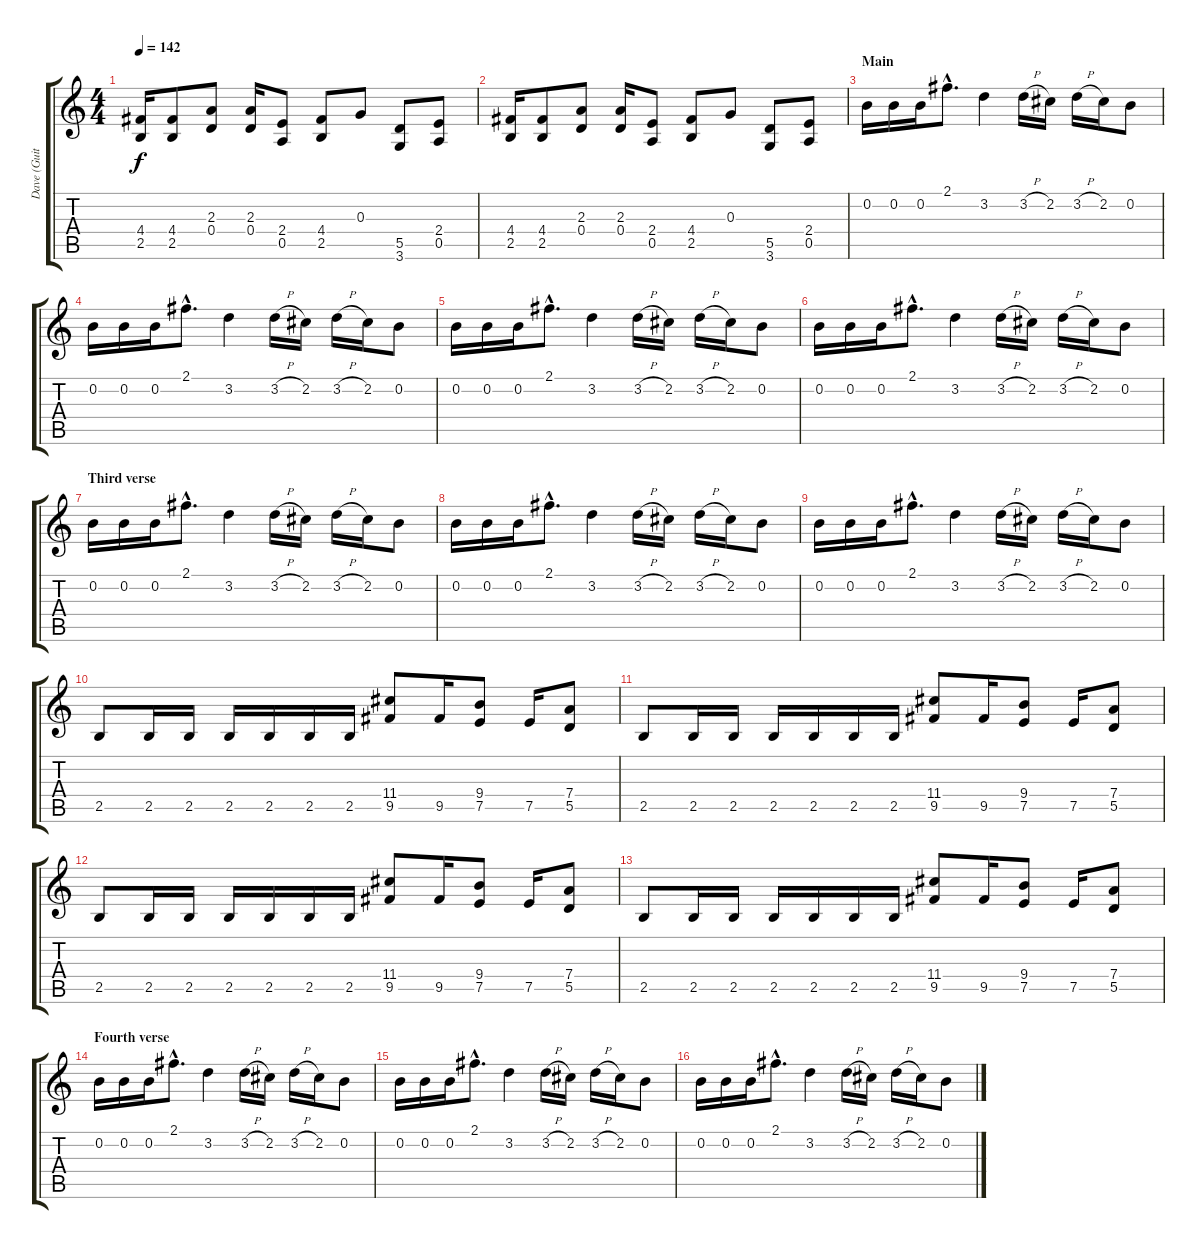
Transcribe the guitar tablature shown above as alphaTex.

\track ("Dave (Guitar)" "Dave (Guit") {instrument overdrivenguitar}
\staff {score tabs}
\tuning (E4 B3 G3 D3 A2 E2) {hide}
\ts (4 4)
\tempo 142
\clef g2
\ks c
(4.4 2.5).16{dy f} (4.4 2.5).8 (2.3 0.4).8 (2.3 0.4).16 (2.4 0.5).8 (4.4 2.5).8 0.3.8 (5.5 3.6).8 (2.4 0.5).8 |
(4.4 2.5).16 (4.4 2.5).8 (2.3 0.4).8 (2.3 0.4).16 (2.4 0.5).8 (4.4 2.5).8 0.3.8 (5.5 3.6).8 (2.4 0.5).8 |
\section ("" "Main")
0.2.16 0.2.16 0.2.16 2.1{hac}.8{d} 3.2.4 3.2{h}.16 2.2.16 3.2{h}.16 2.2.16 0.2.8 |
0.2.16 0.2.16 0.2.16 2.1{hac}.8{d} 3.2.4 3.2{h}.16 2.2.16 3.2{h}.16 2.2.16 0.2.8 |
0.2.16 0.2.16 0.2.16 2.1{hac}.8{d} 3.2.4 3.2{h}.16 2.2.16 3.2{h}.16 2.2.16 0.2.8 |
0.2.16 0.2.16 0.2.16 2.1{hac}.8{d} 3.2.4 3.2{h}.16 2.2.16 3.2{h}.16 2.2.16 0.2.8 |
\section ("" "Third verse")
0.2.16 0.2.16 0.2.16 2.1{hac}.8{d} 3.2.4 3.2{h}.16 2.2.16 3.2{h}.16 2.2.16 0.2.8 |
0.2.16 0.2.16 0.2.16 2.1{hac}.8{d} 3.2.4 3.2{h}.16 2.2.16 3.2{h}.16 2.2.16 0.2.8 |
0.2.16 0.2.16 0.2.16 2.1{hac}.8{d} 3.2.4 3.2{h}.16 2.2.16 3.2{h}.16 2.2.16 0.2.8 |
2.5.8 2.5.16 2.5.16 2.5.16 2.5.16 2.5.16 2.5.16 (11.4 9.5).8 9.5.16 (9.4 7.5).8 7.5.16 (7.4 5.5).8 |
2.5.8 2.5.16 2.5.16 2.5.16 2.5.16 2.5.16 2.5.16 (11.4 9.5).8 9.5.16 (9.4 7.5).8 7.5.16 (7.4 5.5).8 |
2.5.8 2.5.16 2.5.16 2.5.16 2.5.16 2.5.16 2.5.16 (11.4 9.5).8 9.5.16 (9.4 7.5).8 7.5.16 (7.4 5.5).8 |
2.5.8 2.5.16 2.5.16 2.5.16 2.5.16 2.5.16 2.5.16 (11.4 9.5).8 9.5.16 (9.4 7.5).8 7.5.16 (7.4 5.5).8 |
\section ("" "Fourth verse")
0.2.16 0.2.16 0.2.16 2.1{hac}.8{d} 3.2.4 3.2{h}.16 2.2.16 3.2{h}.16 2.2.16 0.2.8 |
0.2.16 0.2.16 0.2.16 2.1{hac}.8{d} 3.2.4 3.2{h}.16 2.2.16 3.2{h}.16 2.2.16 0.2.8 |
0.2.16 0.2.16 0.2.16 2.1{hac}.8{d} 3.2.4 3.2{h}.16 2.2.16 3.2{h}.16 2.2.16 0.2.8
